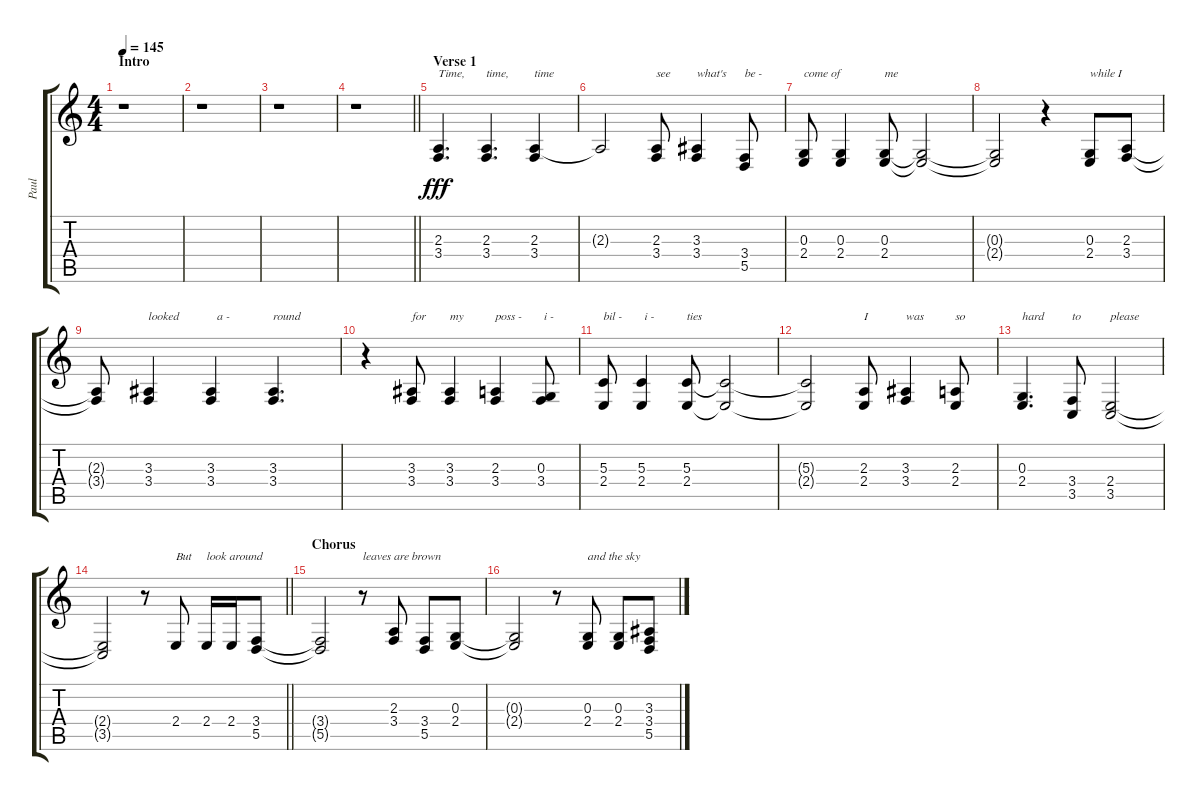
\track ("Paul" "Paul") {instrument acousticgrandpiano}
\staff {score tabs}
\tuning (E4 B3 G3 D3 A2 E2) {hide}
\ts (4 4)
\section ("" "Intro")
\tempo 145
\clef g2
\ks c
r.1{dy fff instrument acousticgrandpiano} |
r.1 |
r.1 |
\barLineRight lightlight
r.1 |
\section ("" "Verse 1")
(2.3 3.4).4{d txt "Time,"} (2.3 3.4).4{d txt "time,"} (2.3 3.4).4{txt "time"} |
2.3{t}.2 (2.3 3.4).8{txt "see"} (3.3 3.4).4{txt "what's"} (3.4 5.5).8{txt "be -"} |
(0.3 2.4).8{txt "come of"} (0.3 2.4).4 (0.3 2.4).8{txt "me"} (0.3{t} 2.4{t}).2 |
(0.3{t} 2.4{t}).2 r.4 (0.3 2.4).8{txt "while I"} (2.3 3.4).8 |
(2.3{t} 3.4{t}).8 (3.3 3.4).4{txt "looked"} (3.3 3.4).4{txt "  a -"} (3.3 3.4).4{d txt "round"} |
r.4 (3.3 3.4).8{txt "for"} (3.3 3.4).4{txt "my"} (2.3 3.4).4{txt "poss -"} (0.3 3.4).8{txt " i -"} |
(5.3 2.4).8{txt "bil -"} (5.3 2.4).4{txt " i -"} (5.3 2.4).8{txt "ties"} (5.3{t} 2.4{t}).2 |
(5.3{t} 2.4{t}).2 (2.3 2.4).8{txt "I"} (3.3 3.4).4{txt "was"} (2.3 2.4).8{txt "so"} |
(0.3 2.4).4{d txt "hard"} (3.4 3.5).8{txt "to"} (2.4 3.5).2{txt "please"} |
\barLineRight lightlight
(2.4{t} 3.5{t}).2 r.8 2.4.8{txt "But"} 2.4.16{txt "look around"} 2.4.16 (3.4 5.5).8 |
\section ("" "Chorus")
(3.4{t} 5.5{t}).2 r.8{txt "leaves are brown"} (2.3 3.4).8{txt " "} (3.4 5.5).8 (0.3 2.4).8 |
(0.3{t} 2.4{t}).2 r.8 (0.3 2.4).8{txt "and the sky"} (0.3 2.4).8 (3.3 3.4 5.5).8
